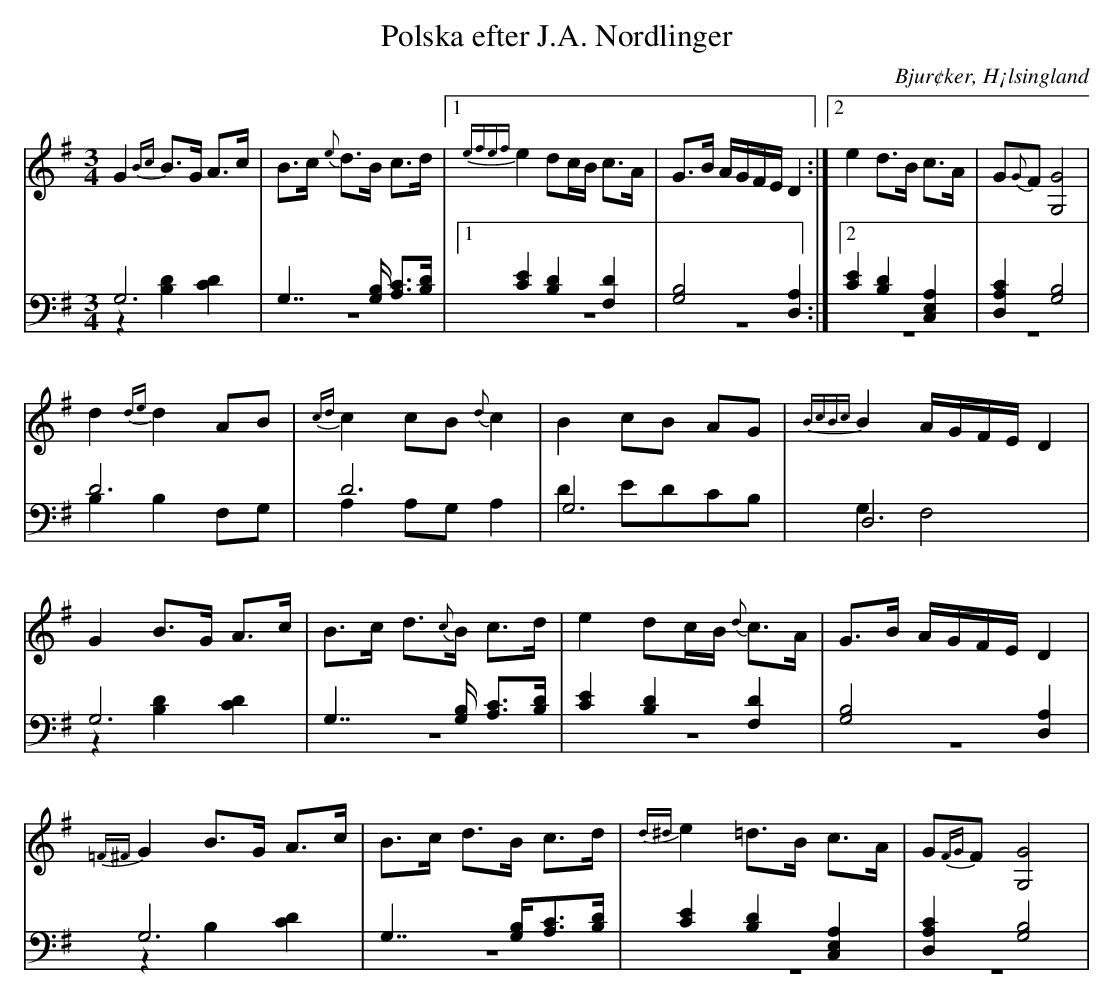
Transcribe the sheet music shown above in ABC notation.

X:1
T: Polska efter J.A. Nordlinger
O: Bjur¢ker, H¡lsingland
M: 3/4
L: 1/8
K: G
V:1
V:2
V:3 merge
V:1
G2 {Bc}B>G A>c|B>c {e}d>B c>d |1 {efef}e2 dc/B/ c>A| G>B A/G/F/E/ D2:|2 e2 d>B c>A|G{G}F [G4G,4]  |
 d2 {de}d2 AB|{cd}c2 cB {d}c2|B2 cB AG|{BcBc}B2 A/G/F/E/ D2 |
G2 B>G A>c|B>c d>{c4/3}B c>d |e2 dc/B/ {d}c>A|G>B A/G/F/E/ D2 |
{=F^F}G2 B>G A>c |B>c d>B c>d|{d^d}e2 =d>B c>A|G{FG}F [G,4G4] |
V:2 clef=bass
 G,6|G,7/2 [G,/B,/] [A,C]>[B,D]|1 [C2E2] [B,2D2] [F,2D2]| [G,4B,4] [D,2A,2]:|2 [C2E2] [B,2D2] [C,2E,2A,2]| [D,2A,2C2] [G,4B,4]|
D6 |D6 |G,6|D,6 |
G,6 | G,7/2 [G,/B,/] [A,C]>[B,D]| [C2E2] [B,2D2] [F,2D2]| [G,4B,4] [D,2A,2]|
G,6 |G,7/2 [G,/B,/][A,C]>[B,D]|[C2E2] [B,2D2] [C,2E,2A,2]|[D,2A,2C2] [G,4B,4] |
V:3 clef=bass
z2 [B,2D2] [C2D2]| z6|1 z6| z6:|2 z6|  z6|
B,2 B,2 F,G, |A,2 A,G, A,2 |D2 EDCB,|G,2 F,4 |
z2 [B,2D2] [C2D2]| z6 |z6 |z6|
z2 B,2 [C2D2] |z6|z6|z6|
